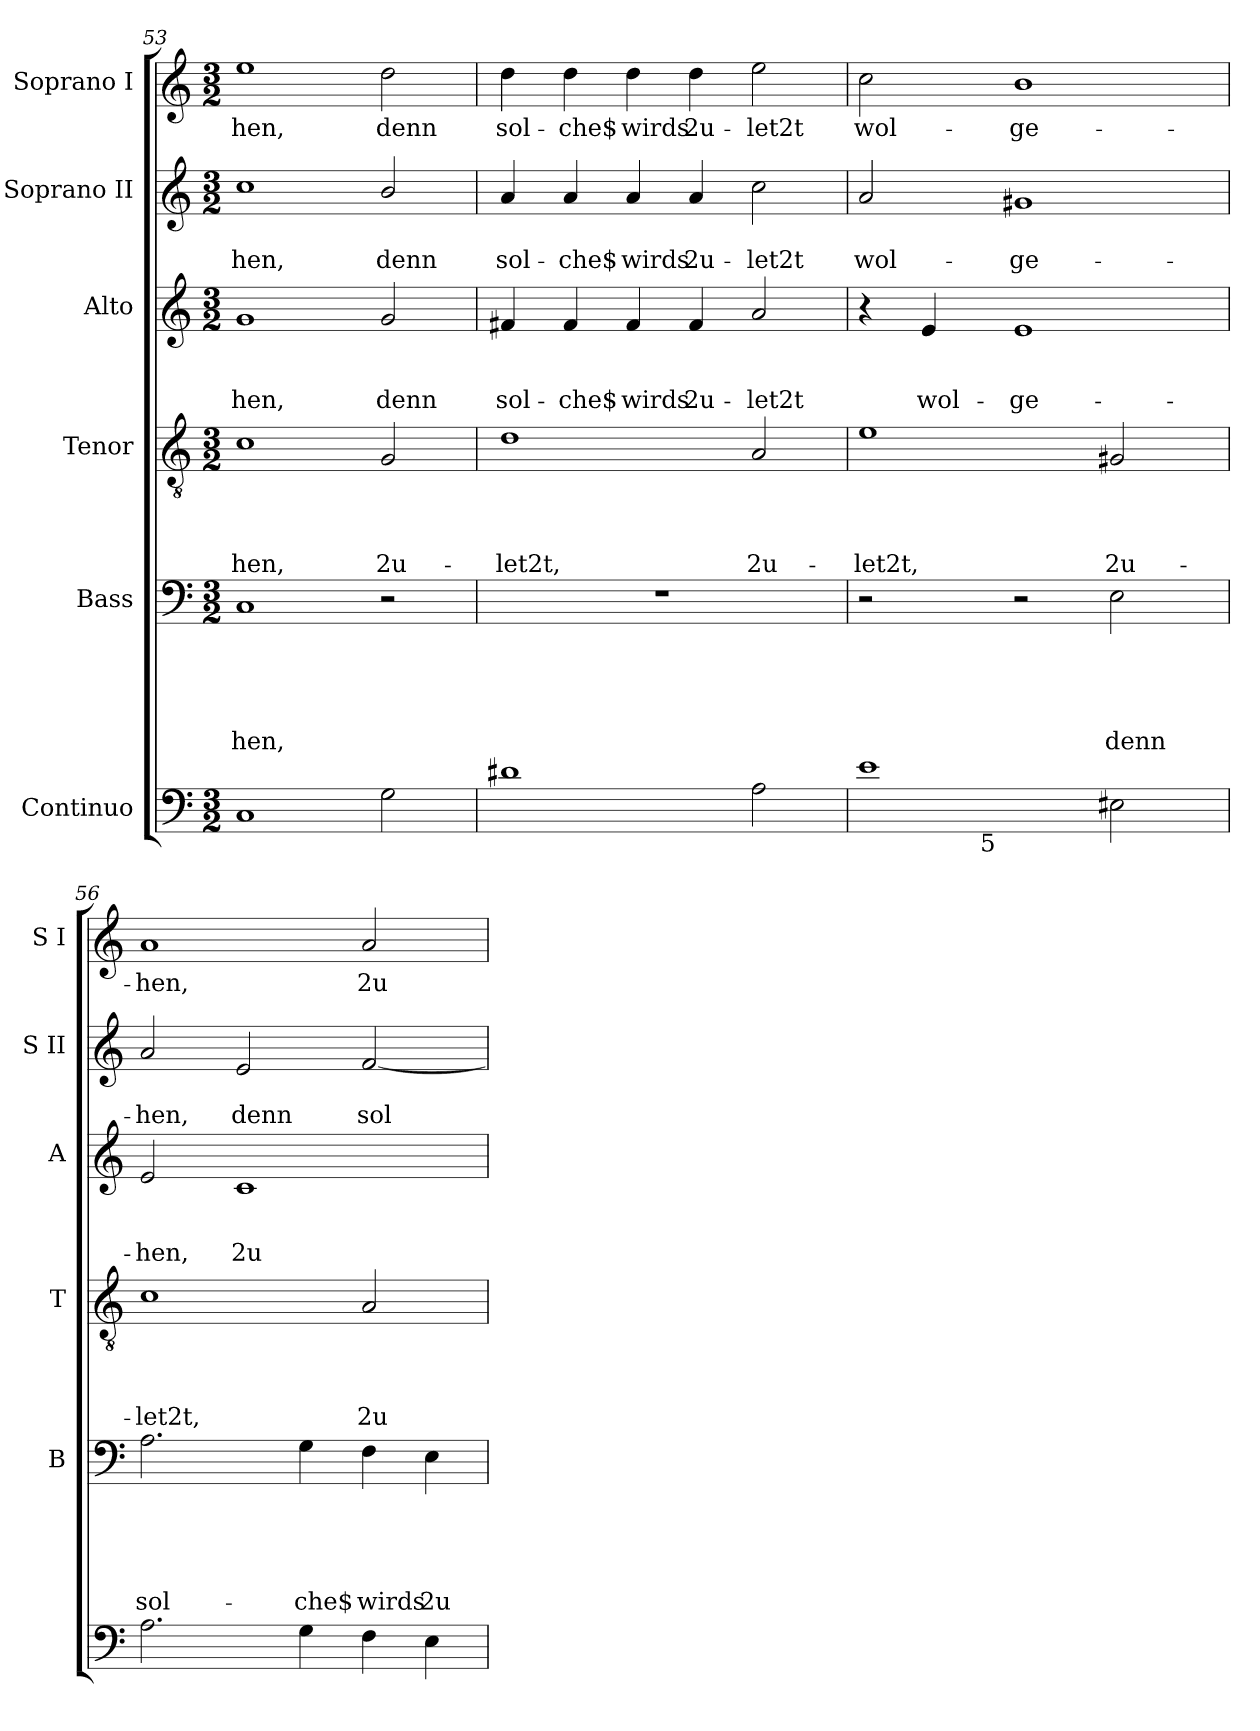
**kern	**kern	**text	**text	**text	**text	**text	**kern	**text	**text	**text	**text	**kern	**text	**text	**text	**kern	**text	**text	**kern	**text
*part6	*part5	*part5	*part5	*part5	*part5	*part5	*part4	*part4	*part4	*part4	*part4	*part3	*part3	*part3	*part3	*part2	*part2	*part2	*part1	*part1
*staff6	*staff5	*staff5	*staff5	*staff5	*staff5	*staff5	*staff4	*staff4	*staff4	*staff4	*staff4	*staff3	*staff3	*staff3	*staff3	*staff2	*staff2	*staff2	*staff1	*staff1
*I"Continuo	*I"Bass	*	*	*	*	*	*I"Tenor	*	*	*	*	*I"Alto	*	*	*	*I"Soprano II	*	*	*I"Soprano I	*
*	*I'B	*	*	*	*	*	*I'T	*	*	*	*	*I'A	*	*	*	*I'S II	*	*	*I'S I	*
!!LO:PB:g=z
*clefF4	*clefF4	*	*	*	*	*	*clefGv2	*	*	*	*	*clefG2	*	*	*	*clefG2	*	*	*clefG2	*
*k[]	*k[]	*	*	*	*	*	*k[]	*	*	*	*	*k[]	*	*	*	*k[]	*	*	*k[]	*
*C:	*C:	*	*	*	*	*	*C:	*	*	*	*	*C:	*	*	*	*C:	*	*	*C:	*
*M3/2	*M3/2	*	*	*	*	*	*M3/2	*	*	*	*	*M3/2	*	*	*	*M3/2	*	*	*M3/2	*
=53	=53	=53	=53	=53	=53	=53	=53	=53	=53	=53	=53	=53	=53	=53	=53	=53	=53	=53	=53	=53
!	!	!	!	!	!	!LO:LY:b	!	!	!	!	!LO:LY:b	!	!	!	!LO:LY:b	!	!	!LO:LY:b	!	!LO:LY:b
1C	1C	.	.	.	.	-hen,	1c	.	.	.	-hen,	1g	.	.	-hen,	1cc	.	-hen,	1ee	-hen,
!	!	!	!	!	!	!	!	!	!	!	!LO:LY:b	!	!	!	!LO:LY:b	!	!	!LO:LY:b	!	!LO:LY:b
2G\	2r	.	.	.	.	.	2G/	.	.	.	2u-	2g/	.	.	denn	2b/	.	denn	2dd\	denn
=54	=54	=54	=54	=54	=54	=54	=54	=54	=54	=54	=54	=54	=54	=54	=54	=54	=54	=54	=54	=54
!	!LO:N:vis=1	!	!	!	!	!	!	!	!	!	!LO:LY:b	!	!	!	!LO:LY:b	!	!	!LO:LY:b	!	!LO:LY:b
1d#	1.r	.	.	.	.	.	1d	.	.	.	-let2t,	4f#X/	.	.	sol-	4a/	.	sol-	4dd\	sol-
!	!	!	!	!	!	!	!	!	!	!	!	!	!	!	!LO:LY:b	!	!	!LO:LY:b	!	!LO:LY:b
.	.	.	.	.	.	.	.	.	.	.	.	4f#/	.	.	-che$	4a/	.	-che$	4dd\	-che$
!	!	!	!	!	!	!	!	!	!	!	!	!	!	!	!LO:LY:b	!	!	!LO:LY:b	!	!LO:LY:b
.	.	.	.	.	.	.	.	.	.	.	.	4f#/	.	.	wirds	4a/	.	wirds	4dd\	wirds
!	!	!	!	!	!	!	!	!	!	!	!	!	!	!	!LO:LY:b	!	!	!LO:LY:b	!	!LO:LY:b
.	.	.	.	.	.	.	.	.	.	.	.	4f#/	.	.	2u-	4a/	.	2u-	4dd\	2u-
!	!	!	!	!	!	!	!	!	!	!	!LO:LY:b	!	!	!	!LO:LY:b	!	!	!LO:LY:b	!	!LO:LY:b
2A\	.	.	.	.	.	.	2A/	.	.	.	2u-	2a/	.	.	-let2t	2cc\	.	-let2t	2ee\	-let2t
=55	=55	=55	=55	=55	=55	=55	=55	=55	=55	=55	=55	=55	=55	=55	=55	=55	=55	=55	=55	=55
!	!	!	!	!	!	!	!	!	!	!	!LO:LY:b	!	!	!	!	!	!	!LO:LY:b	!	!LO:LY:b
*^	*	*	*	*	*	*	*	*	*	*	*	*	*	*	*	*	*	*	*	*
1e	4ryy	2r	.	.	.	.	.	1e	.	.	.	-let2t,	4r	.	.	.	2a/	.	wol-	2cc\	wol-
!	!	!	!	!	!	!	!	!	!	!	!	!	!	!	!	!LO:LY:b	!	!	!	!	!
.	8ryy	.	.	.	.	.	.	.	.	.	.	.	4e/	.	.	wol-	.	.	.	.	.
.	32ryy	.	.	.	.	.	.	.	.	.	.	.	.	.	.	.	.	.	.	.	.
!	!LO:TX:b:t=5	!	!	!	!	!	!	!	!	!	!	!	!	!	!	!	!	!	!	!	!
.	1ryy	.	.	.	.	.	.	.	.	.	.	.	.	.	.	.	.	.	.	.	.
!	!	!	!	!	!	!	!	!	!	!	!	!	!	!	!	!LO:LY:b:rj	!	!	!LO:LY:b	!	!LO:LY:b
.	.	2r	.	.	.	.	.	.	.	.	.	.	1e	.	.	-ge-	1g#X	.	-ge-	1b	-ge-
!	!	!	!	!	!	!	!LO:LY:b	!	!	!	!	!LO:LY:b	!	!	!	!	!	!	!	!	!
2E#\	.	2E\	.	.	.	.	denn	2G#X/	.	.	.	2u-	.	.	.	.	.	.	.	.	.
.	16.ryy	.	.	.	.	.	.	.	.	.	.	.	.	.	.	.	.	.	.	.	.
=56	=56	=56	=56	=56	=56	=56	=56	=56	=56	=56	=56	=56	=56	=56	=56	=56	=56	=56	=56	=56	=56
!	!	!	!	!	!	!	!LO:LY:b	!	!	!	!	!LO:LY:b	!	!	!	!LO:LY:b	!	!	!LO:LY:b	!	!LO:LY:b
*v	*v	*	*	*	*	*	*	*	*	*	*	*	*	*	*	*	*	*	*	*	*
2.A\	2.A\	.	.	.	.	sol-	1c	.	.	.	-let2t,	2e/	.	.	-hen,	2a/	.	-hen,	1a	-hen,
!	!	!	!	!	!	!	!	!	!	!	!	!	!	!	!LO:LY:b	!	!	!LO:LY:b	!	!
.	.	.	.	.	.	.	.	.	.	.	.	1c	.	.	2u-	2e/	.	denn	.	.
!	!	!	!	!	!	!LO:LY:b	!	!	!	!	!	!	!	!	!	!	!	!	!	!
4G\	4G\	.	.	.	.	-che$	.	.	.	.	.	.	.	.	.	.	.	.	.	.
!	!	!	!	!	!	!LO:LY:b	!	!	!	!	!LO:LY:b	!	!	!	!	!	!	!LO:LY:b	!	!LO:LY:b
4F\	4F\	.	.	.	.	wirds	2A/	.	.	.	2u-	.	.	.	.	[<2f/	.	sol	2a/	2u-
!	!	!	!	!	!	!LO:LY:b	!	!	!	!	!	!	!	!	!	!	!	!	!	!
4E\	4E\	.	.	.	.	2u-	.	.	.	.	.	.	.	.	.	.	.	.	.	.
=	=	=	=	=	=	=	=	=	=	=	=	=	=	=	=	=	=	=	=	=
*-	*-	*-	*-	*-	*-	*-	*-	*-	*-	*-	*-	*-	*-	*-	*-	*-	*-	*-	*-	*-
